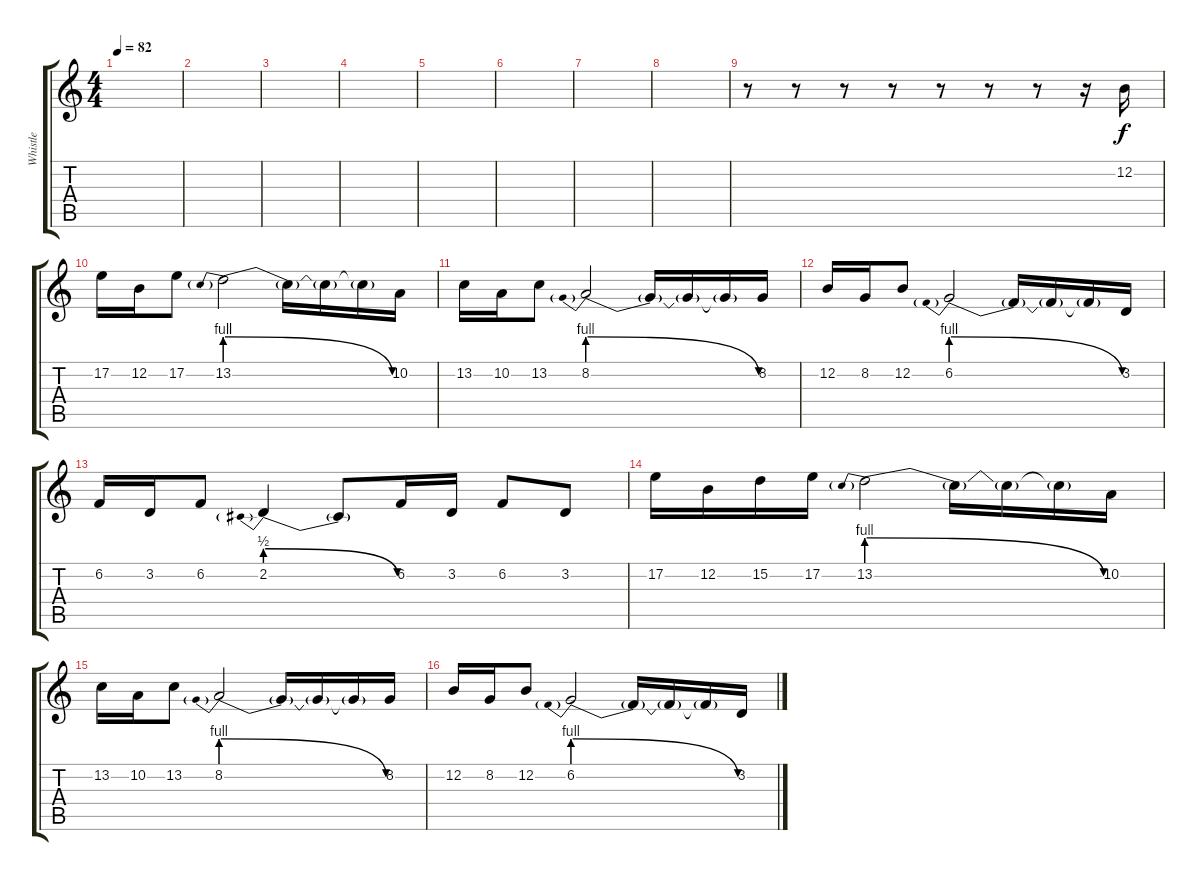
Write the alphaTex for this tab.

\track ("Whistle" "Whistle") {instrument ocarina}
\staff {score tabs}
\tuning (E4 B3 G3 D3 A2 E2) {hide}
\ts (4 4)
\tempo 82
\clef g2
\ks c
|
|
|
|
|
|
|
|
r.8 r.8 r.8 r.8 r.8 r.8 r.8 r.16 12.2.16 |
17.2.16 12.2.16 17.2.8 13.2{be (prebendrelease 0 4 60 0)}.2 13.2{t}.16 13.2{t}.16 13.2{t}.16 10.2.16 |
13.2.16 10.2.16 13.2.8 8.2{be (prebendrelease 0 4 60 0)}.2 8.2{t}.16 8.2{t}.16 8.2{t}.16 8.2.16 |
12.2.16 8.2.16 12.2.8 6.2{be (prebendrelease 0 4 60 0)}.2 6.2{t}.16 6.2{t}.16 6.2{t}.16 3.2.16 |
6.2.16 3.2.16 6.2.8 2.2{be (prebendrelease 0 2 60 0)}.4 2.2{t}.8 6.2.16 3.2.16 6.2.8 3.2.8 |
17.2.16 12.2.16 15.2.16 17.2.16 13.2{be (prebendrelease 0 4 60 0)}.2 13.2{t}.16 13.2{t}.16 13.2{t}.16 10.2.16 |
13.2.16 10.2.16 13.2.8 8.2{be (prebendrelease 0 4 60 0)}.2 8.2{t}.16 8.2{t}.16 8.2{t}.16 8.2.16 |
12.2.16 8.2.16 12.2.8 6.2{be (prebendrelease 0 4 60 0)}.2 6.2{t}.16 6.2{t}.16 6.2{t}.16 3.2.16
